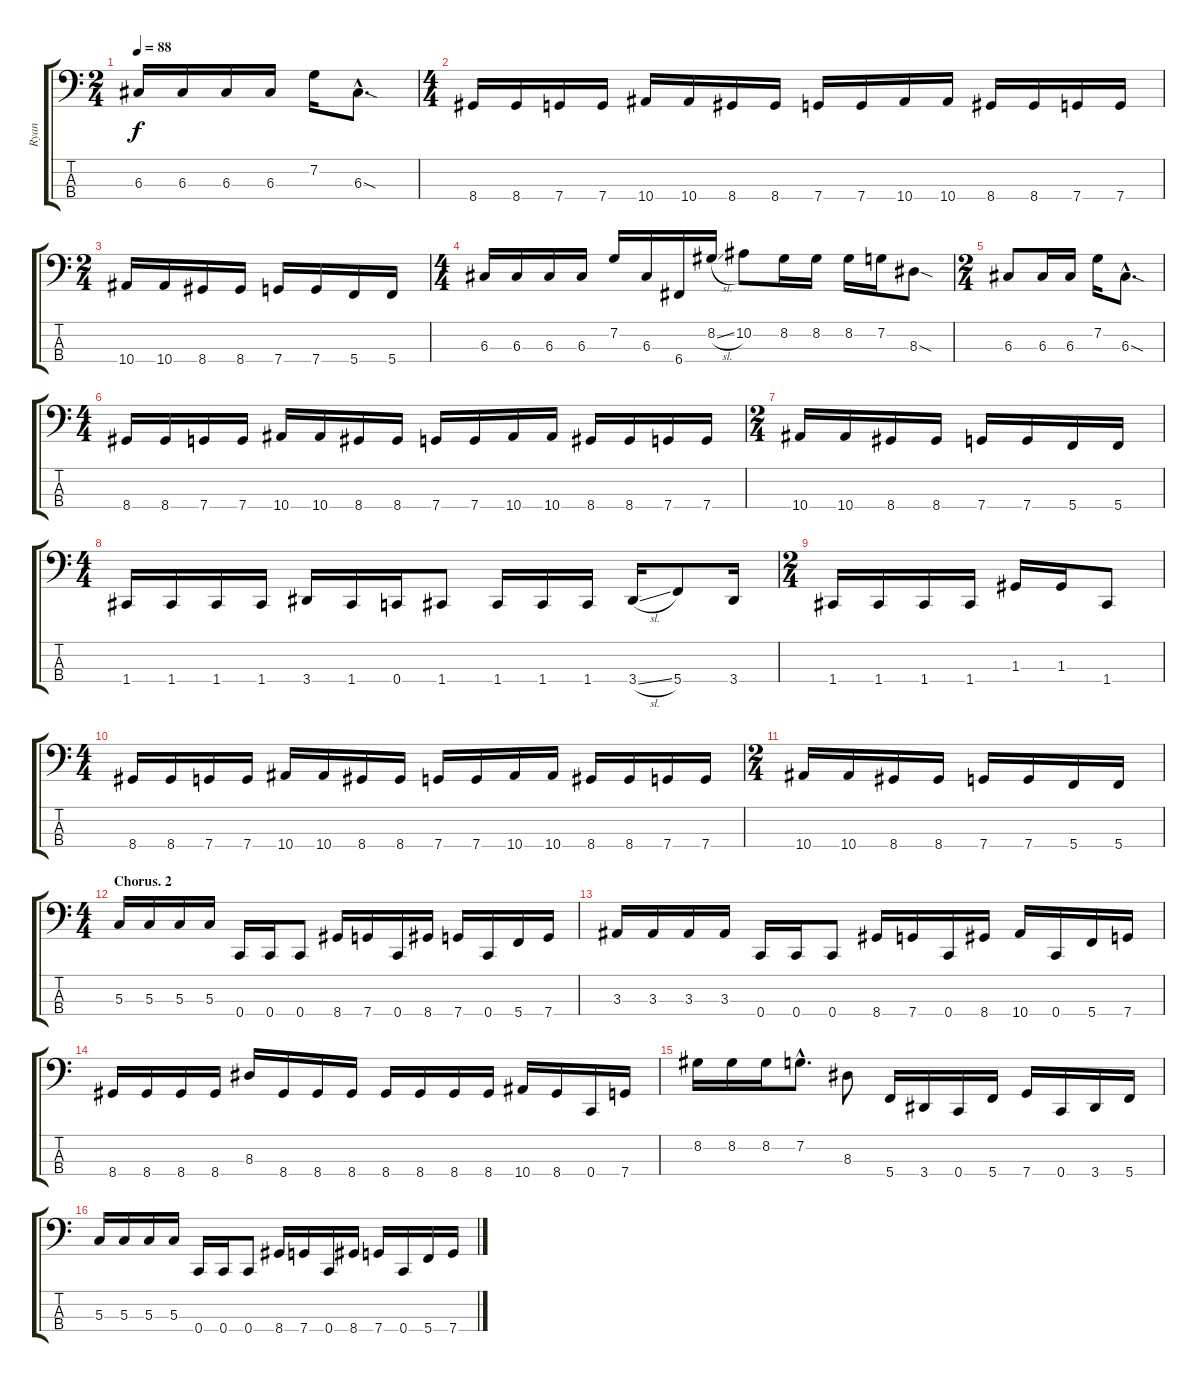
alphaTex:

\track ("Ryan" "Ryan") {instrument electricbassfinger}
\staff {score tabs}
\tuning (F2 C2 G1 C1) {hide}
\ts (2 4)
\tempo 88
\clef f4
\ks c
6.3{t}.16{dy f} 6.3.16 6.3.16 6.3.16 7.2.16 6.3{sod hac}.8{d} |
\ts (4 4)
8.4.16 8.4.16 7.4.16 7.4.16 10.4.16 10.4.16 8.4.16 8.4.16 7.4.16 7.4.16 10.4.16 10.4.16 8.4.16 8.4.16 7.4.16 7.4.16 |
\ts (2 4)
10.4.16 10.4.16 8.4.16 8.4.16 7.4.16 7.4.16 5.4.16 5.4.16 |
\ts (4 4)
6.3.16 6.3.16 6.3.16 6.3.16 7.2.16 6.3.16 6.4.16 8.2{sl}.16 10.2.8 8.2.16 8.2.16 8.2.16 7.2.16 8.3{sod}.8 |
\ts (2 4)
6.3.8 6.3.16 6.3.16 7.2.16 6.3{sod hac}.8{d} |
\ts (4 4)
8.4.16 8.4.16 7.4.16 7.4.16 10.4.16 10.4.16 8.4.16 8.4.16 7.4.16 7.4.16 10.4.16 10.4.16 8.4.16 8.4.16 7.4.16 7.4.16 |
\ts (2 4)
10.4.16 10.4.16 8.4.16 8.4.16 7.4.16 7.4.16 5.4.16 5.4.16 |
\ts (4 4)
1.4.16 1.4.16 1.4.16 1.4.16 3.4.16 1.4.16 0.4.16 1.4.8 1.4.16 1.4.16 1.4.16 3.4{sl}.16 5.4.8 3.4.16 |
\ts (2 4)
1.4.16 1.4.16 1.4.16 1.4.16 1.3.16 1.3.16 1.4.8 |
\ts (4 4)
8.4.16 8.4.16 7.4.16 7.4.16 10.4.16 10.4.16 8.4.16 8.4.16 7.4.16 7.4.16 10.4.16 10.4.16 8.4.16 8.4.16 7.4.16 7.4.16 |
\ts (2 4)
10.4.16 10.4.16 8.4.16 8.4.16 7.4.16 7.4.16 5.4.16 5.4.16 |
\ts (4 4)
\section ("" "Chorus. 2")
5.3.16 5.3.16 5.3.16 5.3.16 0.4.16 0.4.16 0.4.8 8.4.16 7.4.16 0.4.16 8.4.16 7.4.16 0.4.16 5.4.16 7.4.16 |
3.3.16 3.3.16 3.3.16 3.3.16 0.4.16 0.4.16 0.4.8 8.4.16 7.4.16 0.4.16 8.4.16 10.4.16 0.4.16 5.4.16 7.4.16 |
8.4.16 8.4.16 8.4.16 8.4.16 8.3.16 8.4.16 8.4.16 8.4.16 8.4.16 8.4.16 8.4.16 8.4.16 10.4.16 8.4.16 0.4.16 7.4.16 |
8.2.16 8.2.16 8.2.16 7.2{hac}.8{d} 8.3.8 5.4.16 3.4.16 0.4.16 5.4.16 7.4.16 0.4.16 3.4.16 5.4.16 |
5.3.16 5.3.16 5.3.16 5.3.16 0.4.16 0.4.16 0.4.8 8.4.16 7.4.16 0.4.16 8.4.16 7.4.16 0.4.16 5.4.16 7.4.16
